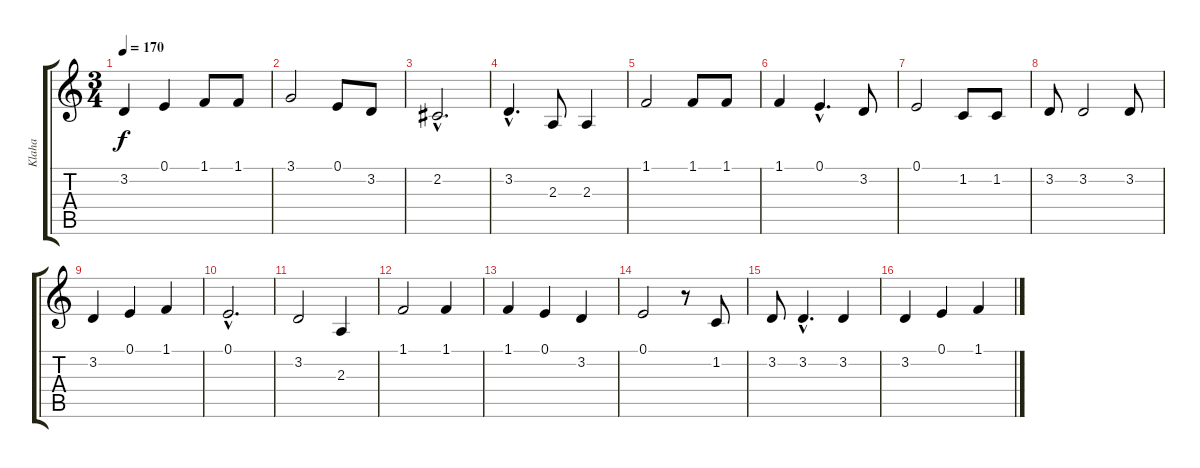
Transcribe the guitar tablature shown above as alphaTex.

\track ("Klaha" "Klaha") {instrument cello}
\staff {score tabs}
\tuning (E4 B3 G3 D3 A2 E2) {hide}
\ts (3 4)
\tempo 170
\clef g2
\ks c
3.2.4{dy f} 0.1.4 1.1.8 1.1.8 |
3.1.2 0.1.8 3.2.8 |
2.2{hac}.2{d} |
3.2{hac}.4{d} 2.3.8 2.3.4 |
1.1.2 1.1.8 1.1.8 |
1.1.4 0.1{hac}.4{d} 3.2.8 |
0.1.2 1.2.8 1.2.8 |
3.2.8 3.2.2 3.2.8 |
3.2.4 0.1.4 1.1.4 |
0.1{hac}.2{d} |
3.2.2{volume 12} 2.3.4 |
1.1.2 1.1.4 |
1.1.4 0.1.4 3.2.4 |
0.1.2 r.8 1.2.8 |
3.2.8 3.2{hac}.4{d} 3.2.4 |
3.2.4 0.1.4 1.1.4
